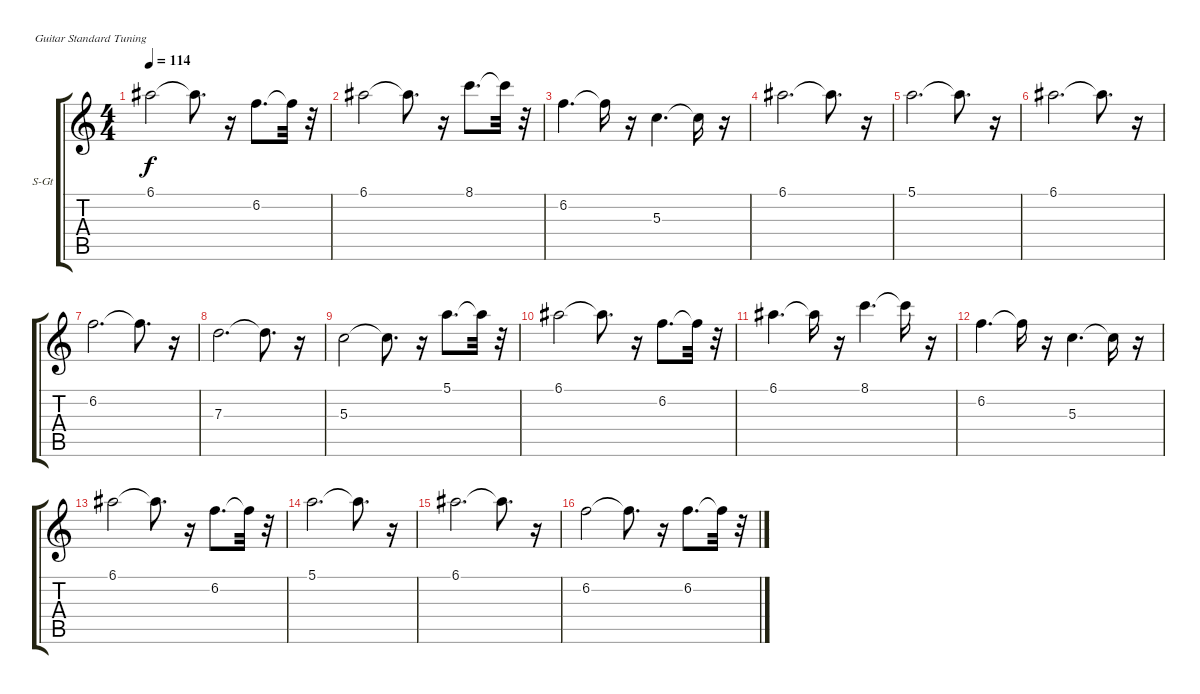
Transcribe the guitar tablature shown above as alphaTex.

\bracketExtendMode groupsimilarinstruments
\firstSystemTrackNameOrientation horizontal
\otherSystemsTrackNameOrientation horizontal
\track ("clavier" "S-Gt") {instrument synthstrings1}
\staff {score tabs}
\tuning (E4 B3 G3 D3 A2 E2)
\displaytranspose 12
\ts (4 4)
\tempo 114
\clef g2
\ks c
6.1.2{dy f} 6.1{t}.8{d} r.16 6.2.8{d} 6.2{t}.32 r.32 |
6.1.2 6.1{t}.8{d} r.16 8.1.8{d} 8.1{t}.32 r.32 |
6.2.4{d} 6.2{t}.16 r.16 5.3.4{d} 5.3{t}.16 r.16 |
6.1.2{d} 6.1{t}.8{d} r.16 |
5.1.2{d} 5.1{t}.8{d} r.16 |
6.1.2{d} 6.1{t}.8{d} r.16 |
6.2.2{d} 6.2{t}.8{d} r.16 |
7.3.2{d} 7.3{t}.8{d} r.16 |
5.3.2 5.3{t}.8{d} r.16 5.1.8{d} 5.1{t}.32 r.32 |
6.1.2 6.1{t}.8{d} r.16 6.2.8{d} 6.2{t}.32 r.32 |
6.1.4{d} 6.1{t}.16 r.16 8.1.4{d} 8.1{t}.16 r.16 |
6.2.4{d} 6.2{t}.16 r.16 5.3.4{d} 5.3{t}.16 r.16 |
6.1.2 6.1{t}.8{d} r.16 6.2.8{d} 6.2{t}.32 r.32 |
5.1.2{d} 5.1{t}.8{d} r.16 |
6.1.2{d} 6.1{t}.8{d} r.16 |
6.2.2 6.2{t}.8{d} r.16 6.2.8{d} 6.2{t}.32 r.32
